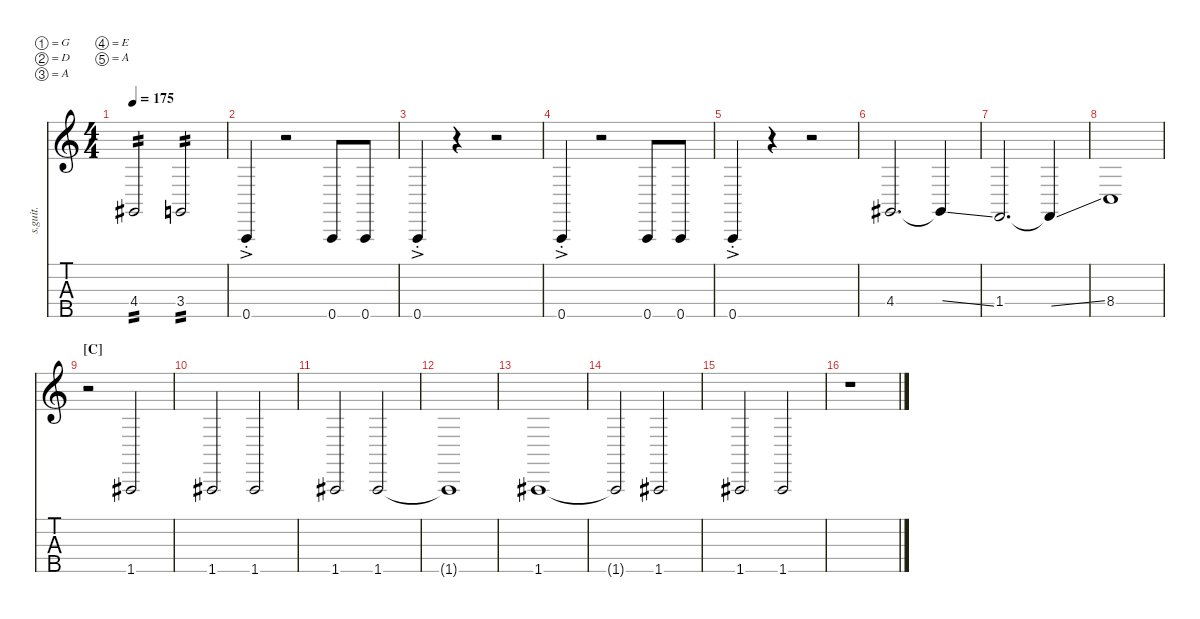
\defaultSystemsLayout 4
\hideDynamics
\bracketExtendMode nobrackets
\track ("" "s.guit.") {instrument electricbassfinger}
\staff {score tabs}
\tuning (G2 D2 A1 E1 A0)
\ts (4 4)
\tempo 175
\clef g2
\ks c
4.4{acc #}.2{tp 2 dy ff} 3.4.2{tp 2} |
0.5{ac st}.4 r.2 0.5.8 0.5.8 |
0.5{ac st}.4 r.4 r.2 |
0.5{ac st}.4 r.2 0.5.8 0.5.8 |
0.5{ac st}.4 r.4 r.2 |
4.4{acc #}.2{d} 4.4{ss t acc #}.4 |
1.4.2{d} 1.4{ss t}.4 |
8.4.1 |
\section ("C" "")
r.2 1.5{acc #}.2 |
1.5{acc #}.2 1.5{acc #}.2 |
1.5{acc #}.2 1.5{acc #}.2 |
1.5{t acc #}.1 |
1.5{acc #}.1 |
1.5{t acc #}.2 1.5{acc #}.2 |
1.5{acc #}.2 1.5{acc #}.2 |
r.1
